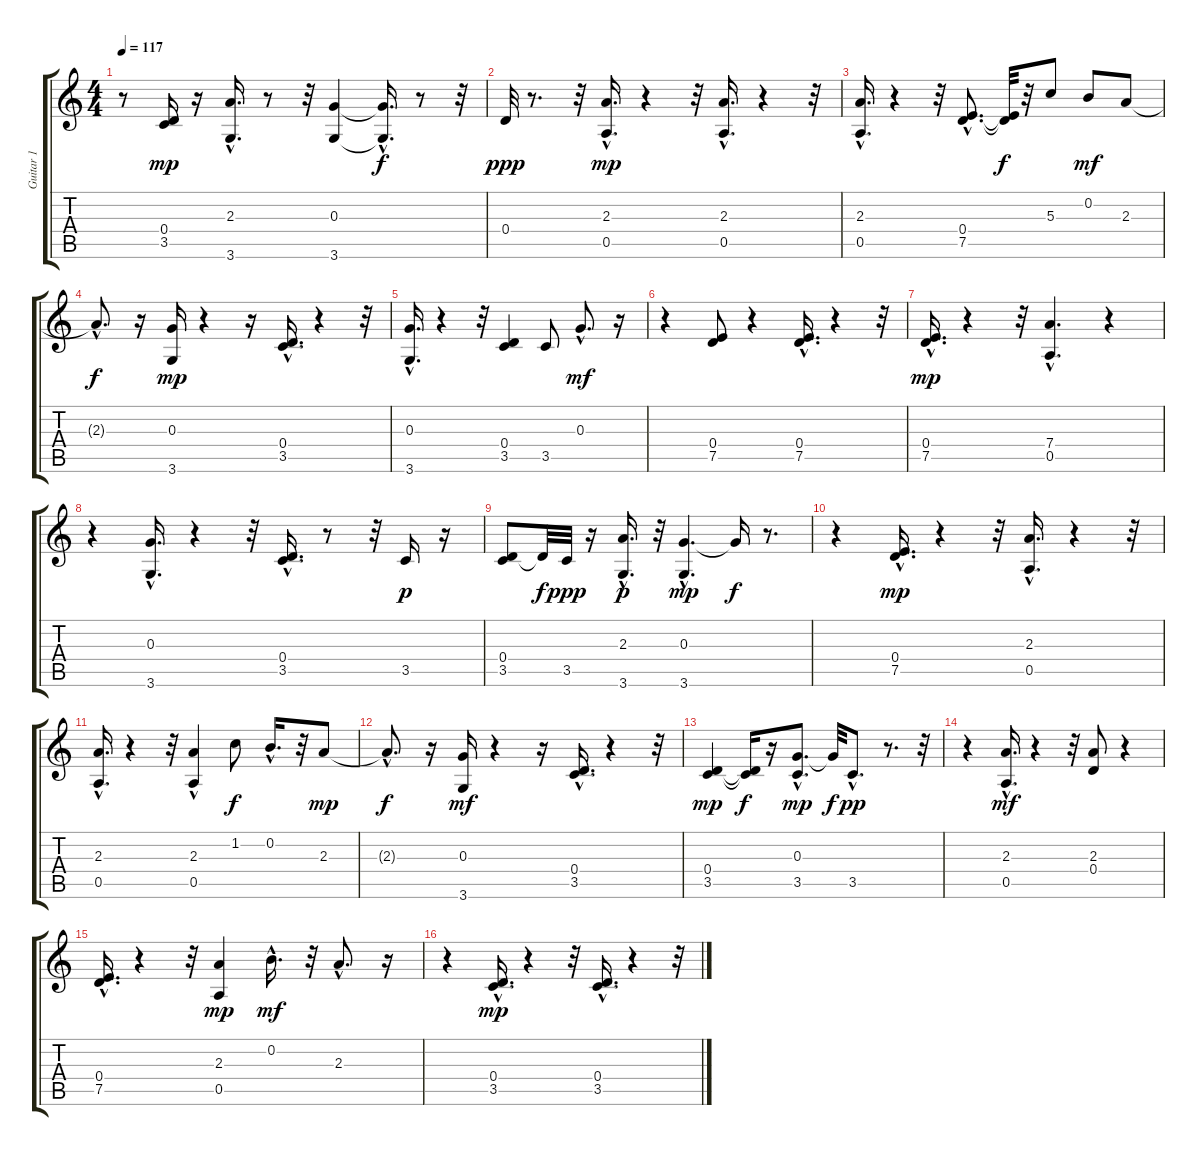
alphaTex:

\track ("Guitar 1" "Guitar 1") {instrument electricguitarclean}
\staff {score tabs}
\tuning (E4 B3 G3 D3 A2 E2) {hide}
\ts (4 4)
\tempo 117
\clef g2
\ks c
r.8{dy mp} (0.4 3.5).16 r.16 (2.3{hac} 3.6{hac}).16{d} r.8 r.32 (0.3 3.6).4 (0.3{hac t} 3.6{t}).16{d dy f} r.8 r.32 |
0.4.32{dy ppp} r.8{d} r.32 (2.3{hac} 0.5{hac}).16{d dy mp} r.4 r.32 (2.3{hac} 0.5{hac}).16{d} r.4 r.32 |
(2.3{hac} 0.5{hac}).16{d} r.4 r.32 (0.4{hac} 7.5{hac}).8{d} (0.4{t} 7.5{t}).32{dy f} r.32 5.3.8 0.2.8{dy mf} 2.3.8 |
2.3{hac t}.8{d dy f} r.16 (0.3 3.6).16{dy mp} r.4 r.16 (0.4{hac} 3.5{hac}).16{d} r.4 r.32 |
(0.3{hac} 3.6{hac}).16{d} r.4 r.32 (0.4 3.5).4 3.5.8 0.3{hac}.8{d dy mf} r.16 |
r.4 (0.4 7.5).8 r.4 (0.4{hac} 7.5{hac}).16{d} r.4 r.32 |
(0.4{hac} 7.5{hac}).16{d dy mp} r.4 r.32 (7.4{hac} 0.5).4{d} r.4 |
r.4 (0.3{hac} 3.6{hac}).16{d} r.4 r.32 (0.4{hac} 3.5{hac}).16{d} r.8 r.32 3.5.16{dy p} r.16 |
(0.4 3.5).8 0.4{t}.32{dy f} 3.5.32{dy ppp} r.16 (2.3{hac} 3.6).16{d dy p} r.32 (0.3{hac} 3.6{hac}).4{d dy mp} 0.3{t}.16{dy f} r.8{d} |
r.4 (0.4{hac} 7.5{hac}).16{d dy mp} r.4 r.32 (2.3{hac} 0.5{hac}).16{d} r.4 r.32 |
(2.3{hac} 0.5{hac}).16{d} r.4 r.32 (2.3 0.5{hac}).4 1.2.8{dy f} 0.2{hac}.16{d} r.32 2.3.8{dy mp} |
2.3{hac t}.8{d dy f} r.16 (0.3 3.6).16{dy mf} r.4 r.16 (0.4 3.5{hac}).16{d} r.4 r.32 |
(0.4 3.5).4{dy mp} (0.4{t} 3.5{t}).16{dy f} r.16 (0.3{hac} 3.5{hac}).8{d dy mp} 0.3{t}.32{dy f} 3.5{hac}.8{d dy pp} r.8{d} r.32 |
r.4 (2.3 0.5{hac}).16{d dy mf} r.4 r.32 (2.3 0.4).8 r.4 |
(0.4{hac} 7.5{hac}).16{d} r.4 r.32 (2.3 0.5).4{dy mp} 0.2{hac}.16{d dy mf} r.32 2.3{hac}.8{d} r.16 |
r.4 (0.4{hac} 3.5{hac}).16{d dy mp} r.4 r.32 (0.4 3.5{hac}).16{d} r.4 r.32
